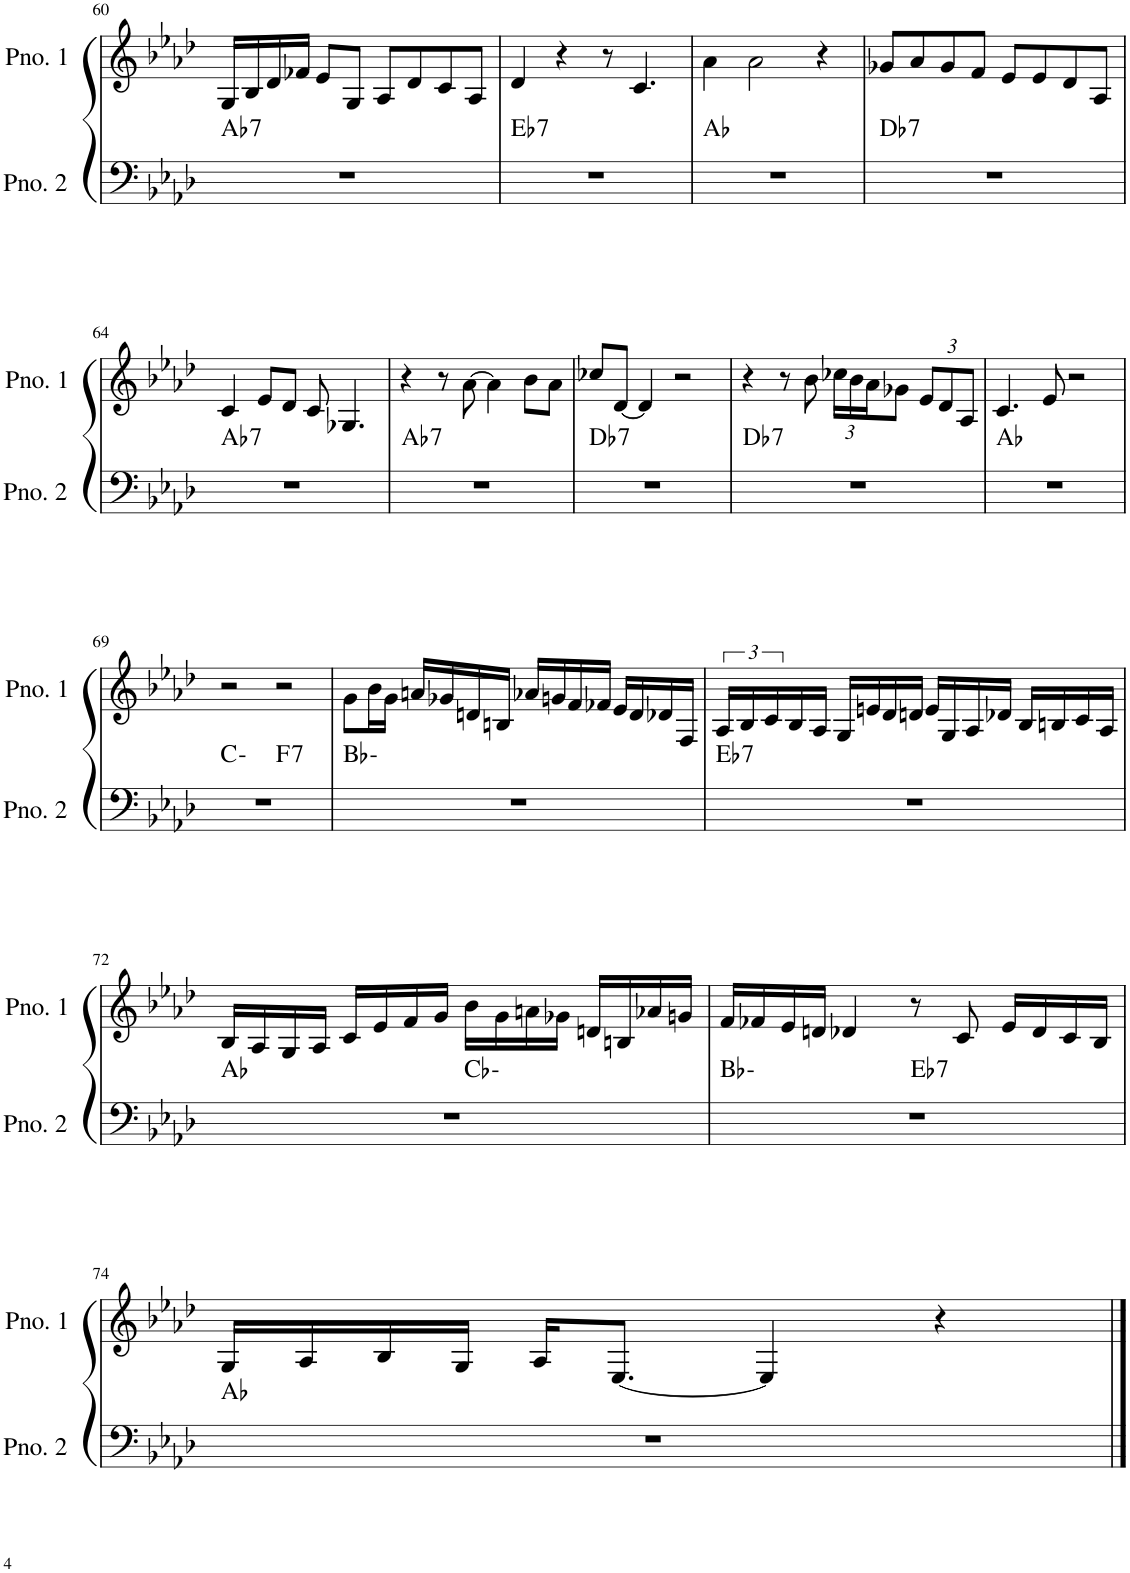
**kern	**harte	**kern
*part2	*part2	*part1
*staff2	*	*staff1
*I"ピアノ 2	*	*I"ピアノ 1
!!LO:PB:g=z
*clefF4	*	*clefG2
*k[b-e-a-d-]	*	*k[b-e-a-d-]
*M4/4	*	*M4/4
=60	=60	=60
!	!LO:H:kt=7	!
1r	Ab:7	16G/LL
.	.	16B-/
.	.	16d-/
.	.	16f-X/JJ
.	.	8e-/L
.	.	8G/J
.	.	8A-/L
.	.	8d-/
.	.	8c/
.	.	8A-/J
=61	=61	=61
!	!LO:H:kt=7	!
1r	Eb:7	4d-/
.	.	4r
.	.	8r
.	.	4.c/
=62	=62	=62
1r	Ab:maj	4a-\
.	.	2a-\
.	.	4r
=63	=63	=63
!	!LO:H:kt=7	!
1r	Db:7	8g-X/L
.	.	8a-/
.	.	8g-/
.	.	8f/J
.	.	8e-/L
.	.	8e-/
.	.	8d-/
.	.	8A-/J
!!LO:LB:g=z
=64	=64	=64
!	!LO:H:kt=7	!
1r	Ab:7	4c/
.	.	8e-/L
.	.	8d-/J
.	.	8c/
.	.	4.G-X/
=65	=65	=65
!	!LO:H:kt=7	!
1r	Ab:7	4r
.	.	8r
.	.	[8a-\
.	.	4a-\]
.	.	8b-\L
.	.	8a-\J
=66	=66	=66
!	!LO:H:kt=7	!
1r	Db:7	8cc-X/L
.	.	[8d-/J
.	.	4d-/]
.	.	2r
=67	=67	=67
!	!LO:H:kt=7	!
1r	Db:7	4r
.	.	8r
.	.	8b-\
*	*	*Xbrackettup
.	.	24cc-X\LL
.	.	24b-\
.	.	24a-\J
.	.	8g-X\J
.	.	12e-/L
.	.	12d-/
.	.	12A-/J
=68	=68	=68
1r	Ab:maj	4.c/
.	.	8e-/
.	.	2r
!!LO:LB:g=z
=69	=69	=69
*^	*	*
1r	2ryy	C:min	2r
!	!	!LO:H:kt=7	!
.	2ryy	F:7	2r
*v	*v	*	*
=70	=70	=70
1r	Bb:min	8g\L
.	.	16b-\L
.	.	16g\JJ
.	.	16an/LL
.	.	16g-X/
.	.	16dn/
.	.	16Bn/JJ
.	.	16a-X/LL
.	.	16gn/
.	.	16f/
.	.	16f-X/JJ
.	.	16e-/LL
.	.	16d/
.	.	16d-X/
.	.	16F/JJ
=71	=71	=71
*	*	*brackettup
!	!LO:H:kt=7	!
1r	Eb:7	24A-/LL
.	.	24B-/
.	.	24c/
.	.	16B-/
.	.	16A-/JJ
.	.	16G/LL
.	.	16en/
.	.	16d-/
.	.	16dn/JJ
.	.	16e/LL
.	.	16G/
.	.	16A-/
.	.	16d-X/JJ
.	.	16B-/LL
.	.	16Bn/
.	.	16c/
.	.	16A-/JJ
!!LO:LB:g=z
=72	=72	=72
*^	*	*
1r	2ryy	Ab:maj	16B-/LL
.	.	.	16A-/
.	.	.	16G/
.	.	.	16A-/JJ
.	.	.	16c/LL
.	.	.	16e-/
.	.	.	16f/
.	.	.	16g/JJ
.	2ryy	Cb:min	16b-\LL
.	.	.	16g\
.	.	.	16an\
.	.	.	16g-X\JJ
.	.	.	16dn/LL
.	.	.	16Bn/
.	.	.	16a-X/
.	.	.	16gn/JJ
=73	=73	=73	=73
1r	2ryy	Bb:min	16f/LL
.	.	.	16f-X/
.	.	.	16e-/
.	.	.	16dn/JJ
.	.	.	4d-X/
!	!	!LO:H:kt=7	!
.	2ryy	Eb:7	8r
.	.	.	8c/
.	.	.	16e-/LL
.	.	.	16d-/
.	.	.	16c/
.	.	.	16B-/JJ
*v	*v	*	*
!!LO:LB:g=z
=74	=74	=74
1r	Ab:maj	16G/LL
.	.	16A-/
.	.	16B-/
.	.	16G/JJ
.	.	16A-/KL
.	.	[8.E-/J
.	.	4E-/]
.	.	4r
==	==	==
*-	*-	*-
